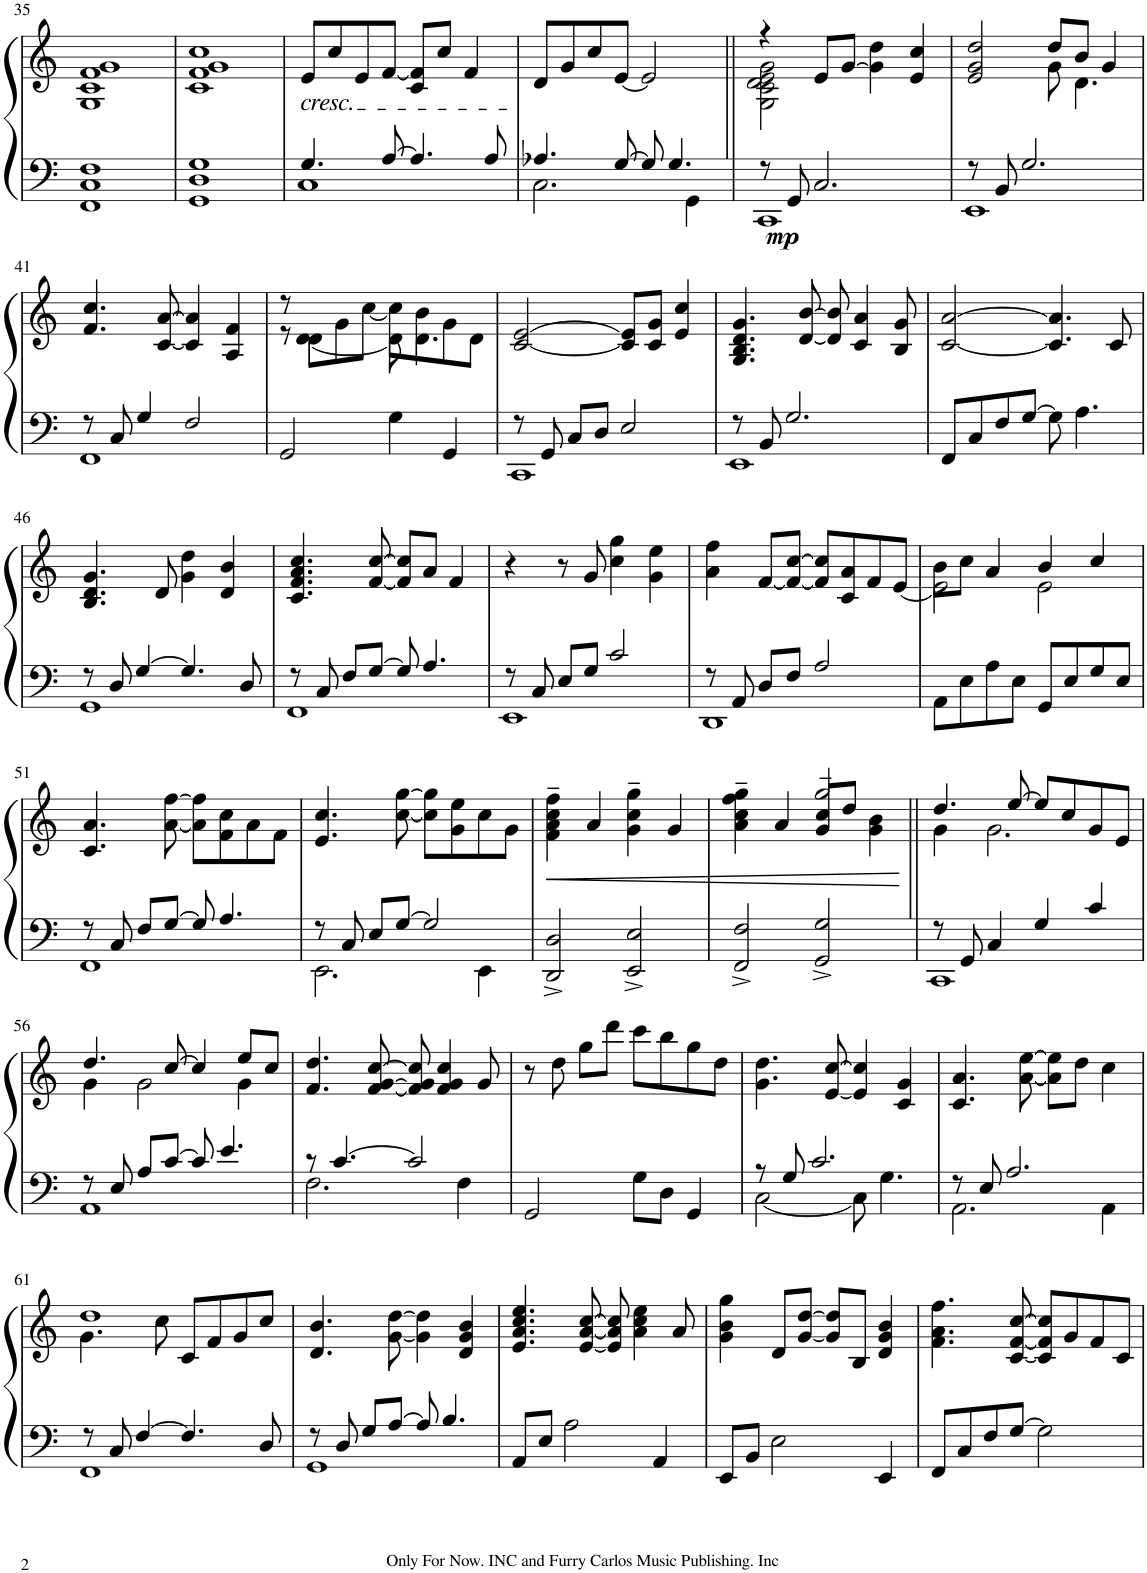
**kern	**kern	**dynam
*part1	*part1	*part1
*staff2	*staff1	*staff1/2
*I"Piano	*	*
*I'Pno.	*	*
!!LO:PB:g=z
*clefF4	*clefG2	*
*k[]	*k[]	*
*M2/2	*M2/2	*
*met(c|)	*met(c|)	*
=35	=35	=35
1FF 1C 1F	1G 1c 1f 1g	.
=36	=36	=36
1GG 1D 1G	1c 1f 1g 1cc	.
=37	=37	=37
*^	*	*
!	!	!LO:TX:b:i:t=cresc.	!
4.G/	1C	8e/L	.
.	.	8cc/	.
.	.	8e/	.
[8A/	.	[8f/J	.
4.A/]	.	8c/ 8f/]L	.
.	.	8cc/J	.
.	.	4f/	.
8A/	.	.	.
=38	=38	=38	=38
4.A-X/	2.C\	8d/L	.
.	.	8g/	.
.	.	8cc/	.
[8G/	.	[8e/J	.
8G/]	.	2e/]	.
4.G/	.	.	.
.	4GG\	.	.
=39||	=39||	=39||	=39||
*	*	*^	*
!	!	!	!	!LO:DY:b=2
8r	1CC	4r	2G\ 2c\ 2d\ 2e\ 2g\	mp
8GG/	.	.	.	.
2.C/	.	8e/L	.	.
.	.	[8g/J	.	.
.	.	4g\] 4dd\	2ryy	.
.	.	4e/ 4cc/	.	.
=40	=40	=40	=40	=40
8r	1EE	2e/ 2g/ 2dd/	2ryy	.
8BB/	.	.	.	.
2.G/	.	.	.	.
.	.	8dd/L	8g\	.
.	.	8b/J	4.d\	.
.	.	4g/	.	.
*	*	*v	*v	*
!!LO:LB:g=z
=41	=41	=41	=41
8r	1FF	4.f/ 4.cc/	.
8C/	.	.	.
4G/	.	.	.
.	.	[8c/ [8a/	.
2F/	.	4c/] 4a/]	.
.	.	4A/ 4f/	.
*v	*v	*	*
=42	=42	=42
*	*^	*
2GG/	8r	8r	.
.	[4.d\	8d\L	.
.	.	8g\	.
.	.	[8cc\J	.
4G\	8d\]	8cc\L]	.
.	4.d\	8b\	.
4GG/	.	8g\	.
.	.	8d\J	.
*	*v	*v	*
=43	=43	=43
*^	*	*
8r	1CC	[2c/ [2e/	.
8GG/	.	.	.
8C/L	.	.	.
8D/J	.	.	.
2E/	.	8c/] 8e/]L	.
.	.	8c/ 8g/J	.
.	.	4e/ 4cc/	.
=44	=44	=44	=44
8r	1EE	4.G/ 4.B/ 4.d/ 4.g/	.
8BB/	.	.	.
2.G/	.	.	.
.	.	[8d/ [8b/	.
.	.	8d/] 8b/]	.
.	.	4c/ 4a/	.
.	.	8B/ 8g/	.
*v	*v	*	*
=45	=45	=45
8FF/L	[2c/ [2a/	.
8C/	.	.
8F/	.	.
[8G/J	.	.
8G\]	4.c/] 4.a/]	.
4.A\	.	.
.	8c/	.
!!LO:LB:g=z
=46	=46	=46
*^	*	*
8r	1GG	4.B/ 4.d/ 4.g/	.
8D/	.	.	.
[4G/	.	.	.
.	.	8d/	.
4.G/]	.	4g\ 4dd\	.
.	.	4d/ 4b/	.
8D/	.	.	.
=47	=47	=47	=47
8r	1FF	4.c/ 4.f/ 4.a/ 4.cc/	.
8C/	.	.	.
8F/L	.	.	.
[8G/J	.	[8f/ [8cc/	.
8G/]	.	8f/] 8cc/]L	.
4.A/	.	8a/J	.
.	.	4f/	.
=48	=48	=48	=48
8r	1EE	4r	.
8C/	.	.	.
8E/L	.	8r	.
8G/J	.	8g/	.
2c/	.	4cc\ 4gg\	.
.	.	4g\ 4ee\	.
=49	=49	=49	=49
8r	1DD	4a\ 4ff\	.
8AA/	.	.	.
8D/L	.	[8f/L	.
8F/J	.	8f/_ [8cc/J	.
2A/	.	8f/] 8cc/]L	.
.	.	8c/ 8a/	.
.	.	8f/	.
.	.	[8e/J	.
*v	*v	*	*
=50	=50	=50
*	*^	*
8AA\L	2e\]	8b\L	.
8E\	.	8cc\J	.
8A\	.	4a/	.
8E\J	.	.	.
8GG/L	2e\	4b/	.
8E/	.	.	.
8G/	.	4cc/	.
8E/J	.	.	.
*	*v	*v	*
!!LO:LB:g=z
=51	=51	=51
*^	*	*
8r	1FF	4.c/ 4.a/	.
8C/	.	.	.
8F/L	.	.	.
[8G/J	.	[8a\ [8ff\	.
8G/]	.	8a\] 8ff\]L	.
4.A/	.	8f\ 8cc\	.
.	.	8a\	.
.	.	8f\J	.
=52	=52	=52	=52
8r	2.EE\	4.e/ 4.cc/	.
8C/	.	.	.
8E/L	.	.	.
[8G/J	.	[8cc\ [8gg\	.
2G/]	.	8cc\] 8gg\]L	.
.	.	8g\ 8ee\	.
.	4EE\	8cc\	.
.	.	8g\J	.
*v	*v	*	*
=53	=53	=53
!	!	!LO:HP:b
2DD/^ 2D/^	4f\~ 4a\~ 4cc\~ 4ff\~	<
.	4a/	.
2EE/^ 2E/^	4g\~ 4cc\~ 4gg\~	.
.	4g/	.
=54	=54	=54
*	*^	*
2FF/^ 2F/^	4a\~ 4cc\~ 4ff\~ 4gg\~	2ryy	.
.	4a/	.	.
2GG/^ 2G/^	8g/~ 8cc/~L	2gg/	.
.	8dd/J	.	.
.	4g\ 4b\	.	.
*	*v	*v	*
.	.	[
=55||	=55||	=55||
*^	*^	*
8r	1CC	4.dd/	4g\	.
8GG/	.	.	.	.
4C/	.	.	2.g\	.
.	.	[8ee/	.	.
4G/	.	8ee/L]	.	.
.	.	8cc/	.	.
4c/	.	8g/	.	.
.	.	8e/J	.	.
!!LO:LB:g=z	!!
=56	=56	=56	=56	=56
8r	1AA	4.dd/	4g\	.
8E/	.	.	.	.
8A/L	.	.	2g\	.
[8c/J	.	[8cc/	.	.
8c/]	.	4cc/]	.	.
4.e/	.	.	.	.
.	.	8ee/L	4g\	.
.	.	8cc/J	.	.
*	*	*v	*v	*
=57	=57	=57	=57
8r	2.F\	4.f/ 4.dd/	.
[4.c/	.	.	.
.	.	[8f/ [8g/ [8cc/	.
2c/]	.	8f/] 8g/] 8cc/]	.
.	.	4f/ 4g/ 4cc/	.
.	4F\	.	.
.	.	8g/	.
*v	*v	*	*
=58	=58	=58
2GG/	8r	.
.	8dd\	.
.	8gg\L	.
.	8ddd\J	.
8G\L	8ccc\L	.
8D\J	8bb\	.
4GG/	8gg\	.
.	8dd\J	.
=59	=59	=59
*^	*	*
8r	[2C\	4.g\ 4.dd\	.
8G/	.	.	.
2.c/	.	.	.
.	.	[8e/ [8cc/	.
.	8C\]	4e/] 4cc/]	.
.	4.G\	.	.
.	.	4c/ 4g/	.
=60	=60	=60	=60
8r	2.AA\	4.c/ 4.a/	.
8E/	.	.	.
2.A/	.	.	.
.	.	[8a\ [8ee\	.
.	.	8a\] 8ee\]L	.
.	.	8dd\J	.
.	4AA\	4cc\	.
!!LO:LB:g=z
=61	=61	=61	=61
*	*	*^	*
8r	1FF	4.g\	1dd	.
8C/	.	.	.	.
[4F/	.	.	.	.
.	.	8cc\	.	.
4.F/]	.	8c/L	.	.
.	.	8f/	.	.
.	.	8g/	.	.
8D/	.	8cc/J	.	.
*	*	*v	*v	*
=62	=62	=62	=62
8r	1GG	4.d/ 4.b/	.
8D/	.	.	.
8G/L	.	.	.
[8A/J	.	[8g\ [8dd\	.
8A/]	.	4g\] 4dd\]	.
4.B/	.	.	.
.	.	4d/ 4g/ 4b/	.
*v	*v	*	*
=63	=63	=63
8AA/L	4.e/ 4.a/ 4.cc/ 4.ee/	.
8E/J	.	.
2A\	.	.
.	[8e/ [8a/ [8cc/	.
.	8e/] 8a/] 8cc/]	.
.	4a\ 4cc\ 4ee\	.
4AA/	.	.
.	8a/	.
=64	=64	=64
8EE/L	4g\ 4b\ 4gg\	.
8BB/J	.	.
2E\	8d/L	.
.	[8g/ [8dd/J	.
.	8g/] 8dd/]L	.
.	8B/J	.
4EE/	4d/ 4g/ 4b/	.
=65	=65	=65
8FF/L	4.f\ 4.a\ 4.ff\	.
8C/	.	.
8F/	.	.
[8G/J	[8c/ [8f/ [8cc/	.
2G\]	8c/] 8f/] 8cc/]L	.
.	8g/	.
.	8f/	.
.	8c/J	.
=	=	=
*-	*-	*-
